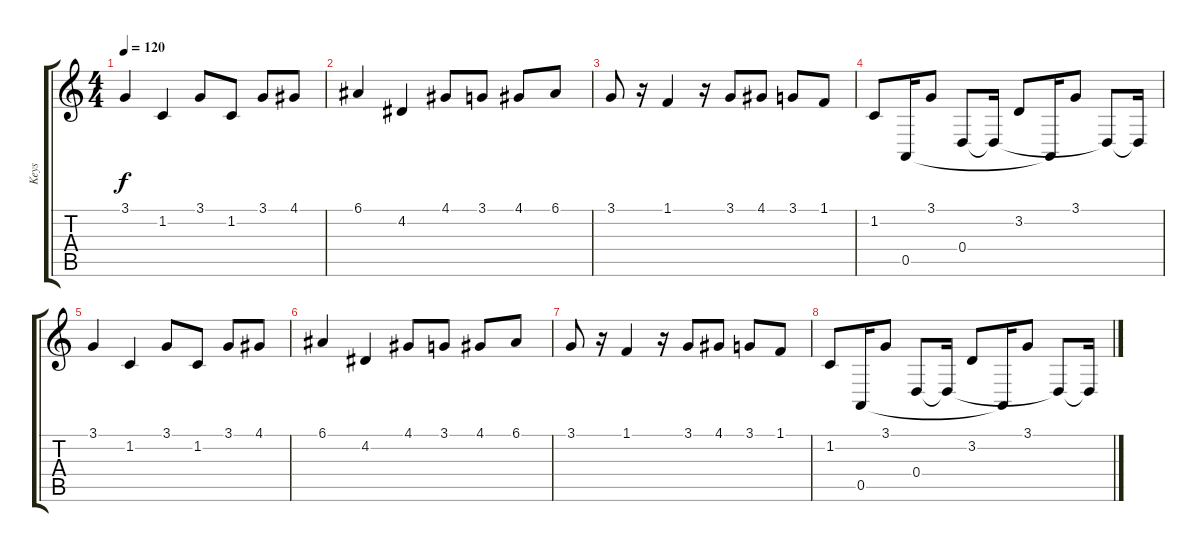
\track ("Keys" "Keys") {instrument piccolo}
\staff {score tabs}
\tuning (E4 B3 G3 D3 A2 D2) {hide}
\ts (4 4)
\tempo 120
\clef g2
\ks c
3.1.4{dy f} 1.2.4 3.1.8 1.2.8 3.1.8 4.1.8 |
6.1.4 4.2.4 4.1.8 3.1.8 4.1.8 6.1.8 |
3.1.8 r.16 1.1.4 r.16 3.1.8 4.1.8 3.1.8 1.1.8 |
1.2.8 0.5.16 3.1.8 0.4.8 0.4{t}.16 3.2.8 0.5{t}.16 3.1.8 0.4{t}.8 0.4{t}.16 |
3.1.4 1.2.4 3.1.8 1.2.8 3.1.8 4.1.8 |
6.1.4 4.2.4 4.1.8 3.1.8 4.1.8 6.1.8 |
3.1.8 r.16 1.1.4 r.16 3.1.8 4.1.8 3.1.8 1.1.8 |
1.2.8 0.5.16 3.1.8 0.4.8 0.4{t}.16 3.2.8 0.5{t}.16 3.1.8 0.4{t}.8 0.4{t}.16
